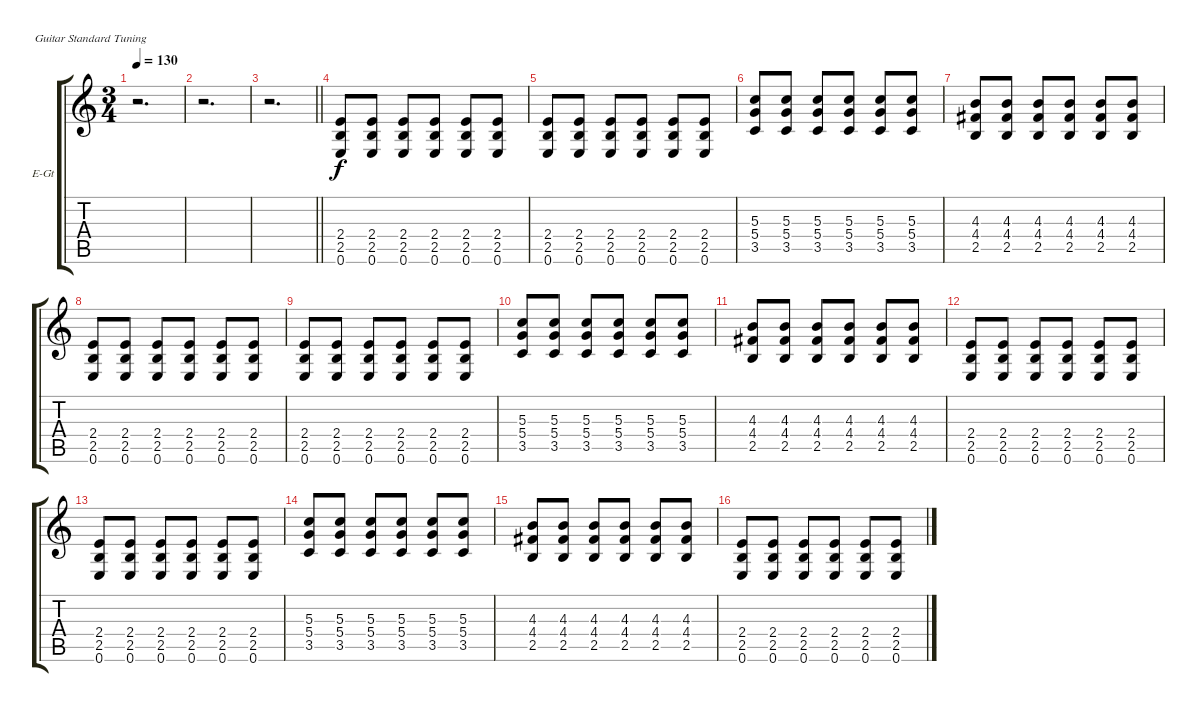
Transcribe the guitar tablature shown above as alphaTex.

\defaultSystemsLayout 4
\bracketExtendMode groupsimilarinstruments
\firstSystemTrackNameOrientation horizontal
\otherSystemsTrackNameOrientation horizontal
\chordDiagramsInScore
\track ("Dirty Rhythm Guitar" "E-Gt") {instrument distortionguitar}
\staff {score tabs}
\tuning (E4 B3 G3 D3 A2 E2)
\ts (3 4)
\tempo 130
\clef g2
\ks c
r.2{d dy ppp} |
r.2{d} |
\barLineRight lightlight
r.2{d} |
(0.6 2.5 2.4).8{dy f} (0.6 2.5 2.4).8 (0.6 2.5 2.4).8 (0.6 2.5 2.4).8 (0.6 2.5 2.4).8 (0.6 2.5 2.4).8 |
(0.6 2.5 2.4).8 (0.6 2.5 2.4).8 (0.6 2.5 2.4).8 (0.6 2.5 2.4).8 (0.6 2.5 2.4).8 (0.6 2.5 2.4).8 |
(3.5 5.4 5.3).8 (3.5 5.4 5.3).8 (3.5 5.4 5.3).8 (3.5 5.4 5.3).8 (3.5 5.4 5.3).8 (3.5 5.4 5.3).8 |
(2.5 4.4 4.3).8 (2.5 4.4 4.3).8 (2.5 4.4 4.3).8 (2.5 4.4 4.3).8 (2.5 4.4 4.3).8 (2.5 4.4 4.3).8 |
(0.6 2.5 2.4).8 (0.6 2.5 2.4).8 (0.6 2.5 2.4).8 (0.6 2.5 2.4).8 (0.6 2.5 2.4).8 (0.6 2.5 2.4).8 |
(0.6 2.5 2.4).8 (0.6 2.5 2.4).8 (0.6 2.5 2.4).8 (0.6 2.5 2.4).8 (0.6 2.5 2.4).8 (0.6 2.5 2.4).8 |
(3.5 5.4 5.3).8 (3.5 5.4 5.3).8 (3.5 5.4 5.3).8 (3.5 5.4 5.3).8 (3.5 5.4 5.3).8 (3.5 5.4 5.3).8 |
(2.5 4.4 4.3).8 (2.5 4.4 4.3).8 (2.5 4.4 4.3).8 (2.5 4.4 4.3).8 (2.5 4.4 4.3).8 (2.5 4.4 4.3).8 |
(0.6 2.5 2.4).8 (0.6 2.5 2.4).8 (0.6 2.5 2.4).8 (0.6 2.5 2.4).8 (0.6 2.5 2.4).8 (0.6 2.5 2.4).8 |
(0.6 2.5 2.4).8 (0.6 2.5 2.4).8 (0.6 2.5 2.4).8 (0.6 2.5 2.4).8 (0.6 2.5 2.4).8 (0.6 2.5 2.4).8 |
(3.5 5.4 5.3).8 (3.5 5.4 5.3).8 (3.5 5.4 5.3).8 (3.5 5.4 5.3).8 (3.5 5.4 5.3).8 (3.5 5.4 5.3).8 |
(2.5 4.4 4.3).8 (2.5 4.4 4.3).8 (2.5 4.4 4.3).8 (2.5 4.4 4.3).8 (2.5 4.4 4.3).8 (2.5 4.4 4.3).8 |
(0.6 2.5 2.4).8 (0.6 2.5 2.4).8 (0.6 2.5 2.4).8 (0.6 2.5 2.4).8 (0.6 2.5 2.4).8 (0.6 2.5 2.4).8
